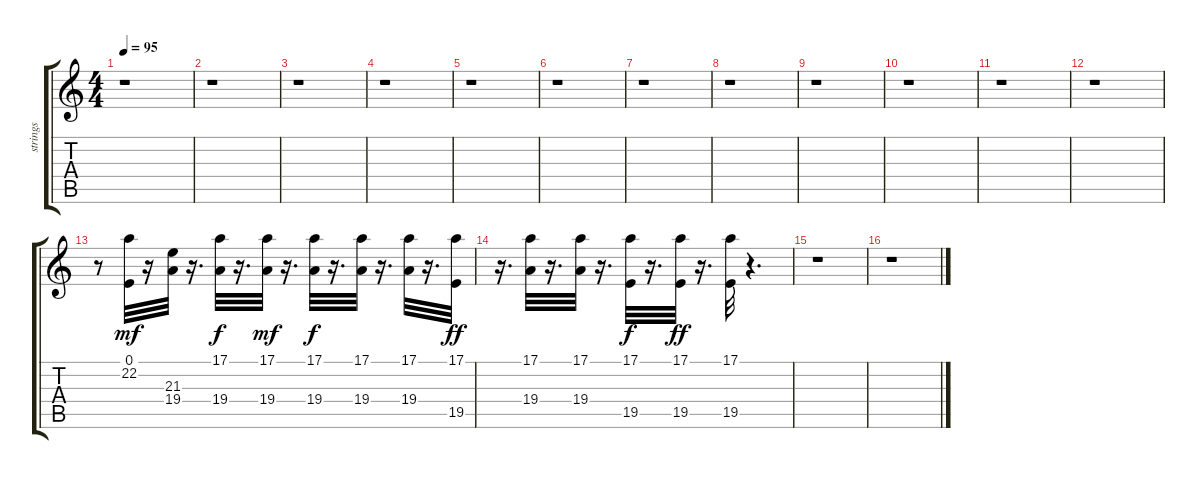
\track ("strings" "strings") {instrument stringensemble1}
\staff {score tabs}
\tuning (E4 B3 G3 D3 A2 E2) {hide}
\ts (4 4)
\tempo 95
\clef g2
\ks c
r.1{dy f} |
r.1 |
r.1 |
r.1 |
r.1 |
r.1 |
r.1 |
r.1 |
r.1 |
r.1 |
r.1 |
r.1 |
r.8 (0.1 22.2).32{dy mf} r.16 (21.3 19.4).32 r.16{d} (17.1 19.4).32{dy f} r.16{d} (17.1 19.4).32{dy mf} r.16{d} (17.1 19.4).32{dy f} r.16{d} (17.1 19.4).32 r.16{d} (17.1 19.4).32 r.16{d} (17.1 19.5).32{dy ff} |
r.16{d} (17.1 19.4).32 r.16{d} (17.1 19.4).32 r.16{d} (17.1 19.5).32{dy f} r.16{d} (17.1 19.5).32{dy ff} r.16{d} (17.1 19.5).32 r.4{d} |
r.1 |
r.1
